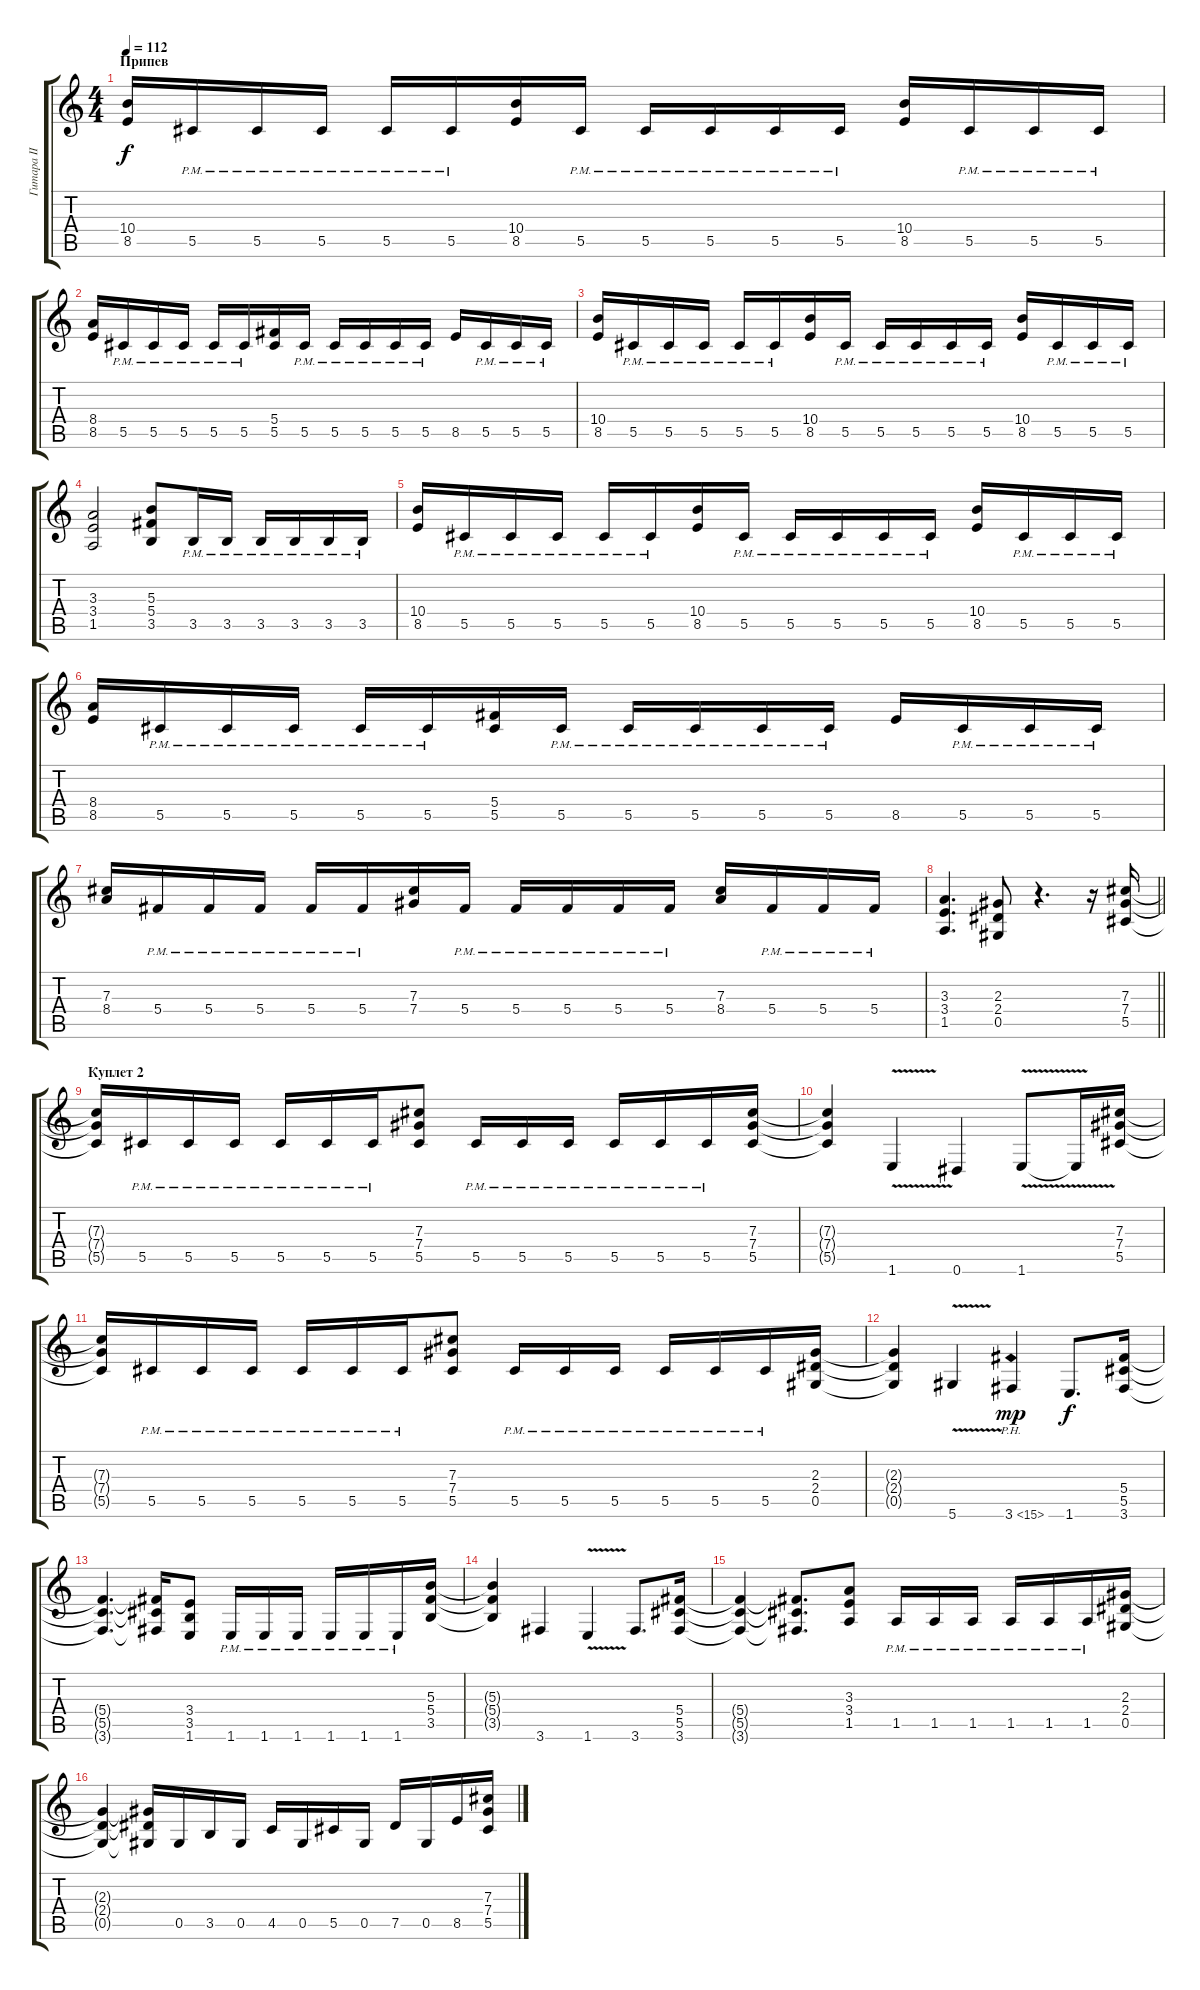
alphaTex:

\track ("Гитара II" "Гитара II") {instrument distortionguitar}
\staff {score tabs}
\tuning (Eb4 Bb3 Gb3 Db3 Ab2 Eb2) {hide}
\ts (4 4)
\section ("" "Припев")
\tempo 112
\clef g2
\ks aminor
(10.4 8.5).16{dy f balance 8} 5.5{pm}.16 5.5{pm}.16 5.5{pm}.16 5.5{pm}.16 5.5{pm}.16 (10.4 8.5).16 5.5{pm}.16 5.5{pm}.16 5.5{pm}.16 5.5{pm}.16 5.5{pm}.16 (10.4 8.5).16 5.5{pm}.16 5.5{pm}.16 5.5{pm}.16 |
(8.4 8.5).16 5.5{pm}.16 5.5{pm}.16 5.5{pm}.16 5.5{pm}.16 5.5{pm}.16 (5.4 5.5).16 5.5{pm}.16 5.5{pm}.16 5.5{pm}.16 5.5{pm}.16 5.5{pm}.16 8.5.16 5.5{pm}.16 5.5{pm}.16 5.5{pm}.16 |
(10.4 8.5).16 5.5{pm}.16 5.5{pm}.16 5.5{pm}.16 5.5{pm}.16 5.5{pm}.16 (10.4 8.5).16 5.5{pm}.16 5.5{pm}.16 5.5{pm}.16 5.5{pm}.16 5.5{pm}.16 (10.4 8.5).16 5.5{pm}.16 5.5{pm}.16 5.5{pm}.16 |
(3.3 3.4 1.5).2 (5.3 5.4 3.5).8 3.5{pm}.16 3.5{pm}.16 3.5{pm}.16 3.5{pm}.16 3.5{pm}.16 3.5{pm}.16 |
(10.4 8.5).16 5.5{pm}.16 5.5{pm}.16 5.5{pm}.16 5.5{pm}.16 5.5{pm}.16 (10.4 8.5).16 5.5{pm}.16 5.5{pm}.16 5.5{pm}.16 5.5{pm}.16 5.5{pm}.16 (10.4 8.5).16 5.5{pm}.16 5.5{pm}.16 5.5{pm}.16 |
(8.4 8.5).16 5.5{pm}.16 5.5{pm}.16 5.5{pm}.16 5.5{pm}.16 5.5{pm}.16 (5.4 5.5).16 5.5{pm}.16 5.5{pm}.16 5.5{pm}.16 5.5{pm}.16 5.5{pm}.16 8.5.16 5.5{pm}.16 5.5{pm}.16 5.5{pm}.16 |
(7.3 8.4).16 5.4{pm}.16 5.4{pm}.16 5.4{pm}.16 5.4{pm}.16 5.4{pm}.16 (7.3 7.4).16 5.4{pm}.16 5.4{pm}.16 5.4{pm}.16 5.4{pm}.16 5.4{pm}.16 (7.3 8.4).16 5.4{pm}.16 5.4{pm}.16 5.4{pm}.16 |
\barLineRight lightlight
(3.3 3.4 1.5).4{d} (2.3 2.4 0.5).8 r.4{d} r.16 (7.3 7.4 5.5).16 |
\section ("" "Куплет 2")
(7.3{t} 7.4{t} 5.5{t}).16 5.5{pm}.16 5.5{pm}.16 5.5{pm}.16 5.5{pm}.16 5.5{pm}.16 5.5{pm}.16 (7.3 7.4 5.5).8 5.5{pm}.16 5.5{pm}.16 5.5{pm}.16 5.5{pm}.16 5.5{pm}.16 5.5{pm}.16 (7.3 7.4 5.5).16 |
(7.3{t} 7.4{t} 5.5{t}).4 1.6{v}.4{balance 3} 0.6.4 1.6{v}.8 1.6{t}.16 (7.3 7.4 5.5).16{balance 8} |
(7.3{t} 7.4{t} 5.5{t}).16 5.5{pm}.16 5.5{pm}.16 5.5{pm}.16 5.5{pm}.16 5.5{pm}.16 5.5{pm}.16 (7.3 7.4 5.5).8 5.5{pm}.16 5.5{pm}.16 5.5{pm}.16 5.5{pm}.16 5.5{pm}.16 5.5{pm}.16 (2.3 2.4 0.5).16 |
(2.3{t} 2.4{t} 0.5{t}).4 5.6{v}.4{balance 3} 3.6{ph 12}.4{dy mp} 1.6.8{d dy f} (5.4 5.5 3.6).16{balance 8} |
(5.4{t} 5.5{t} 3.6{t}).4{d} (5.4{t} 5.5{t} 3.6{t}).16 (3.4 3.5 1.6).8 1.6{pm}.16 1.6{pm}.16 1.6{pm}.16 1.6{pm}.16 1.6{pm}.16 1.6{pm}.16 (5.3 5.4 3.5).16 |
(5.3{t} 5.4{t} 3.5{t}).4 3.6{be (hold 0 0 60 0)}.4{balance 3} 1.6{v}.4 3.6.8{d} (5.4 5.5 3.6).16{balance 8} |
(5.4{t} 5.5{t} 3.6{t}).4 (5.4{t} 5.5{t} 3.6{t}).8{d} (3.3 3.4 1.5).8 1.5{pm}.16 1.5{pm}.16 1.5{pm}.16 1.5{pm}.16 1.5{pm}.16 1.5{pm}.16 (2.3 2.4 0.5).16 |
(2.3{t} 2.4{t} 0.5{t}).4 (2.3{t} 2.4{t} 0.5{t}).16 0.5.16 3.5.16 0.5.16 4.5.16 0.5.16 5.5.16 0.5.16 7.5.16 0.5.16 8.5.16 (7.3 7.4 5.5).16
